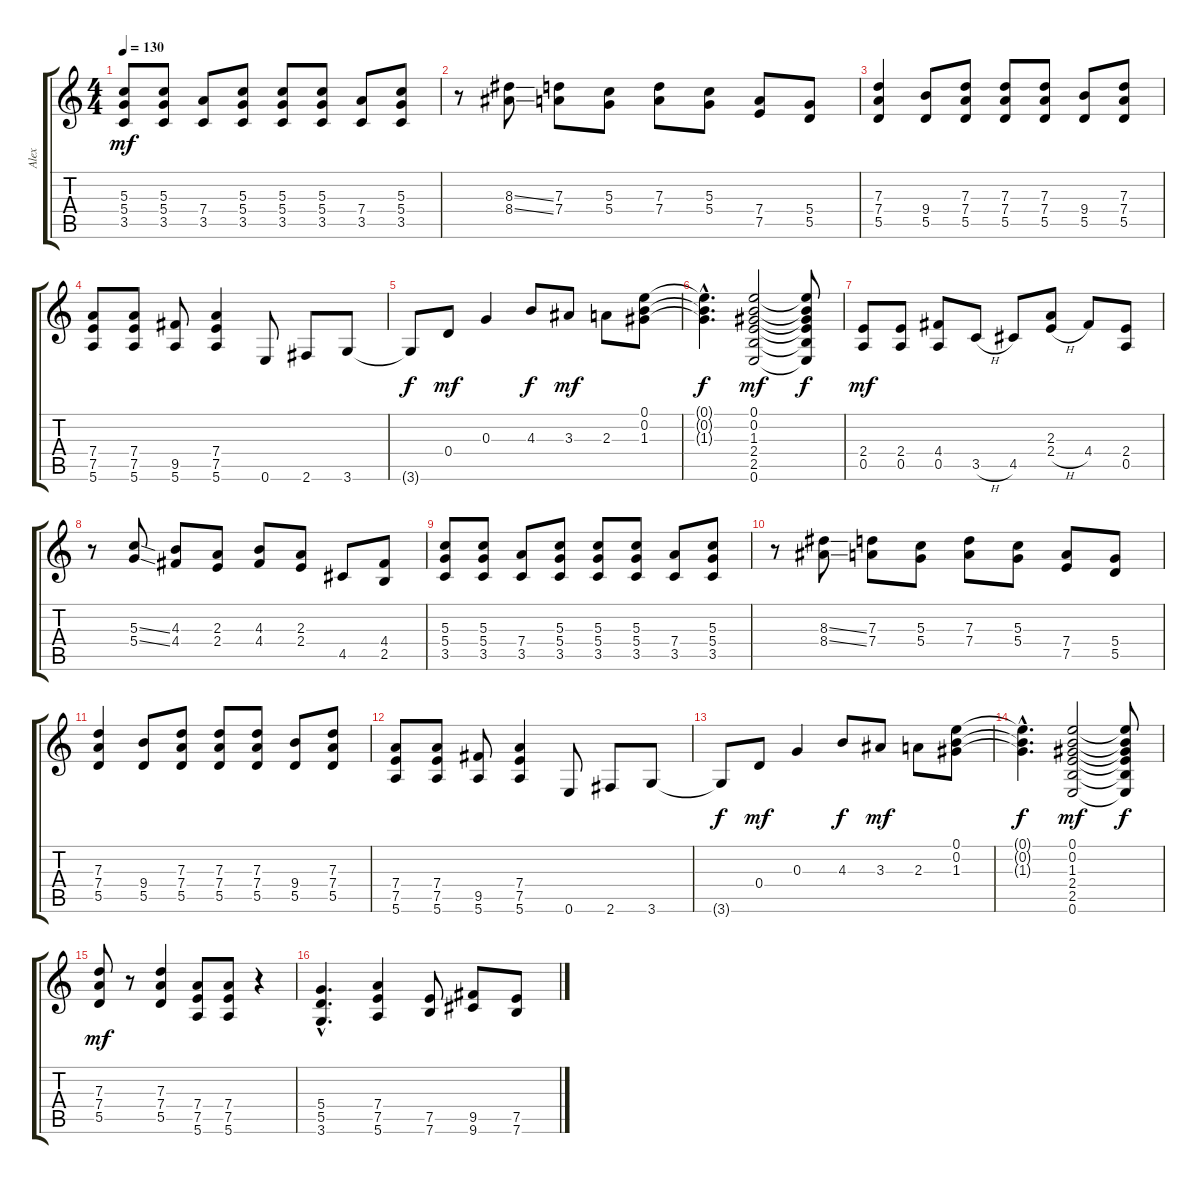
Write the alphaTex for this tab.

\track ("Alex" "Alex") {instrument overdrivenguitar}
\staff {score tabs}
\tuning (E4 B3 G3 D3 A2 E2) {hide}
\ts (4 4)
\tempo 130
\clef g2
\ks c
(5.3 5.4 3.5).8{dy mf} (5.3 5.4 3.5).8 (7.4 3.5).8 (5.3 5.4 3.5).8 (5.3 5.4 3.5).8 (5.3 5.4 3.5).8 (7.4 3.5).8 (5.3 5.4 3.5).8 |
r.8 (8.3{ss} 8.4{ss}).8 (7.3 7.4).8 (5.3 5.4).8 (7.3 7.4).8 (5.3 5.4).8 (7.4 7.5).8 (5.4 5.5).8 |
(7.3 7.4 5.5).4 (9.4 5.5).8 (7.3 7.4 5.5).8 (7.3 7.4 5.5).8 (7.3 7.4 5.5).8 (9.4 5.5).8 (7.3 7.4 5.5).8 |
(7.4 7.5 5.6).8 (7.4 7.5 5.6).8 (9.5 5.6).8 (7.4 7.5 5.6).4 0.6.8 2.6.8 3.6.8 |
3.6{t}.8{dy f} 0.4.8{dy mf} 0.3.4 4.3.8{dy f} 3.3.8{dy mf} 2.3.8 (0.1 0.2 1.3).8 |
(0.1{hac t} 0.2{hac t} 1.3{hac t}).4{d dy f} (0.1 0.2 1.3 2.4 2.5 0.6).2{dy mf} (0.1{t} 0.2{t} 1.3{t} 2.4{t} 2.5{t} 0.6{t}).8{dy f} |
(2.4 0.5).8{dy mf} (2.4 0.5).8 (4.4 0.5).8 3.5{h}.8 4.5.8 (2.3 2.4{h}).8 4.4.8 (2.4 0.5).8 |
r.8 (5.3{ss} 5.4{ss}).8 (4.3 4.4).8 (2.3 2.4).8 (4.3 4.4).8 (2.3 2.4).8 4.5.8 (4.4 2.5).8 |
(5.3 5.4 3.5).8 (5.3 5.4 3.5).8 (7.4 3.5).8 (5.3 5.4 3.5).8 (5.3 5.4 3.5).8 (5.3 5.4 3.5).8 (7.4 3.5).8 (5.3 5.4 3.5).8 |
r.8 (8.3{ss} 8.4{ss}).8 (7.3 7.4).8 (5.3 5.4).8 (7.3 7.4).8 (5.3 5.4).8 (7.4 7.5).8 (5.4 5.5).8 |
(7.3 7.4 5.5).4 (9.4 5.5).8 (7.3 7.4 5.5).8 (7.3 7.4 5.5).8 (7.3 7.4 5.5).8 (9.4 5.5).8 (7.3 7.4 5.5).8 |
(7.4 7.5 5.6).8 (7.4 7.5 5.6).8 (9.5 5.6).8 (7.4 7.5 5.6).4 0.6.8 2.6.8 3.6.8 |
3.6{t}.8{dy f} 0.4.8{dy mf} 0.3.4 4.3.8{dy f} 3.3.8{dy mf} 2.3.8 (0.1 0.2 1.3).8 |
(0.1{hac t} 0.2{hac t} 1.3{hac t}).4{d dy f} (0.1 0.2 1.3 2.4 2.5 0.6).2{dy mf} (0.1{t} 0.2{t} 1.3{t} 2.4{t} 2.5{t} 0.6{t}).8{dy f} |
(7.3 7.4 5.5).8{dy mf} r.8 (7.3 7.4 5.5).4 (7.4 7.5 5.6).8 (7.4 7.5 5.6).8 r.4 |
(5.4{hac} 5.5{hac} 3.6{hac}).4{d} (7.4 7.5 5.6).4 (7.5 7.6).8 (9.5 9.6).8 (7.5 7.6).8
